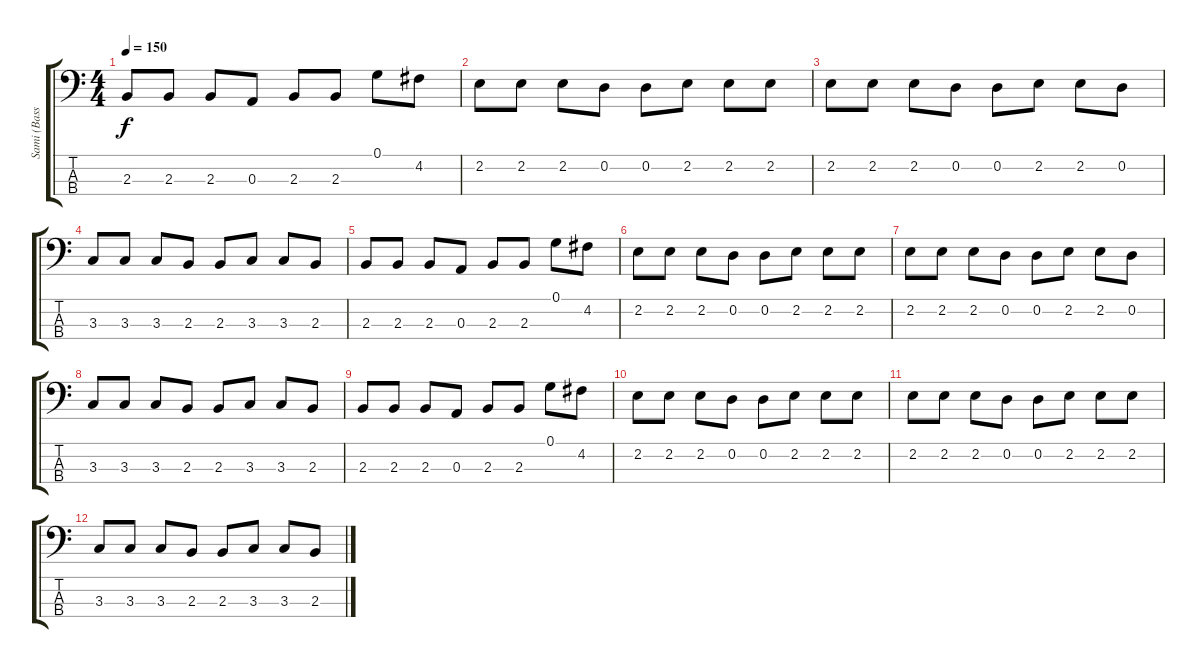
\track ("Sami (Bass)" "Sami (Bass") {instrument electricbassfinger}
\staff {score tabs}
\tuning (G2 D2 A1 E1) {hide}
\ts (4 4)
\tempo 150
\clef f4
\ks c
2.3.8{dy f} 2.3.8 2.3.8 0.3.8 2.3.8 2.3.8 0.1.8 4.2.8 |
2.2.8 2.2.8 2.2.8 0.2.8 0.2.8 2.2.8 2.2.8 2.2.8 |
2.2.8 2.2.8 2.2.8 0.2.8 0.2.8 2.2.8 2.2.8 0.2.8 |
3.3.8 3.3.8 3.3.8 2.3.8 2.3.8 3.3.8 3.3.8 2.3.8 |
2.3.8 2.3.8 2.3.8 0.3.8 2.3.8 2.3.8 0.1.8 4.2.8 |
2.2.8 2.2.8 2.2.8 0.2.8 0.2.8 2.2.8 2.2.8 2.2.8 |
2.2.8 2.2.8 2.2.8 0.2.8 0.2.8 2.2.8 2.2.8 0.2.8 |
3.3.8 3.3.8 3.3.8 2.3.8 2.3.8 3.3.8 3.3.8 2.3.8 |
2.3.8 2.3.8 2.3.8 0.3.8 2.3.8 2.3.8 0.1.8 4.2.8 |
2.2.8 2.2.8 2.2.8 0.2.8 0.2.8 2.2.8 2.2.8 2.2.8 |
2.2.8 2.2.8 2.2.8 0.2.8 0.2.8 2.2.8 2.2.8 2.2.8 |
3.3.8 3.3.8 3.3.8 2.3.8 2.3.8 3.3.8 3.3.8 2.3.8
